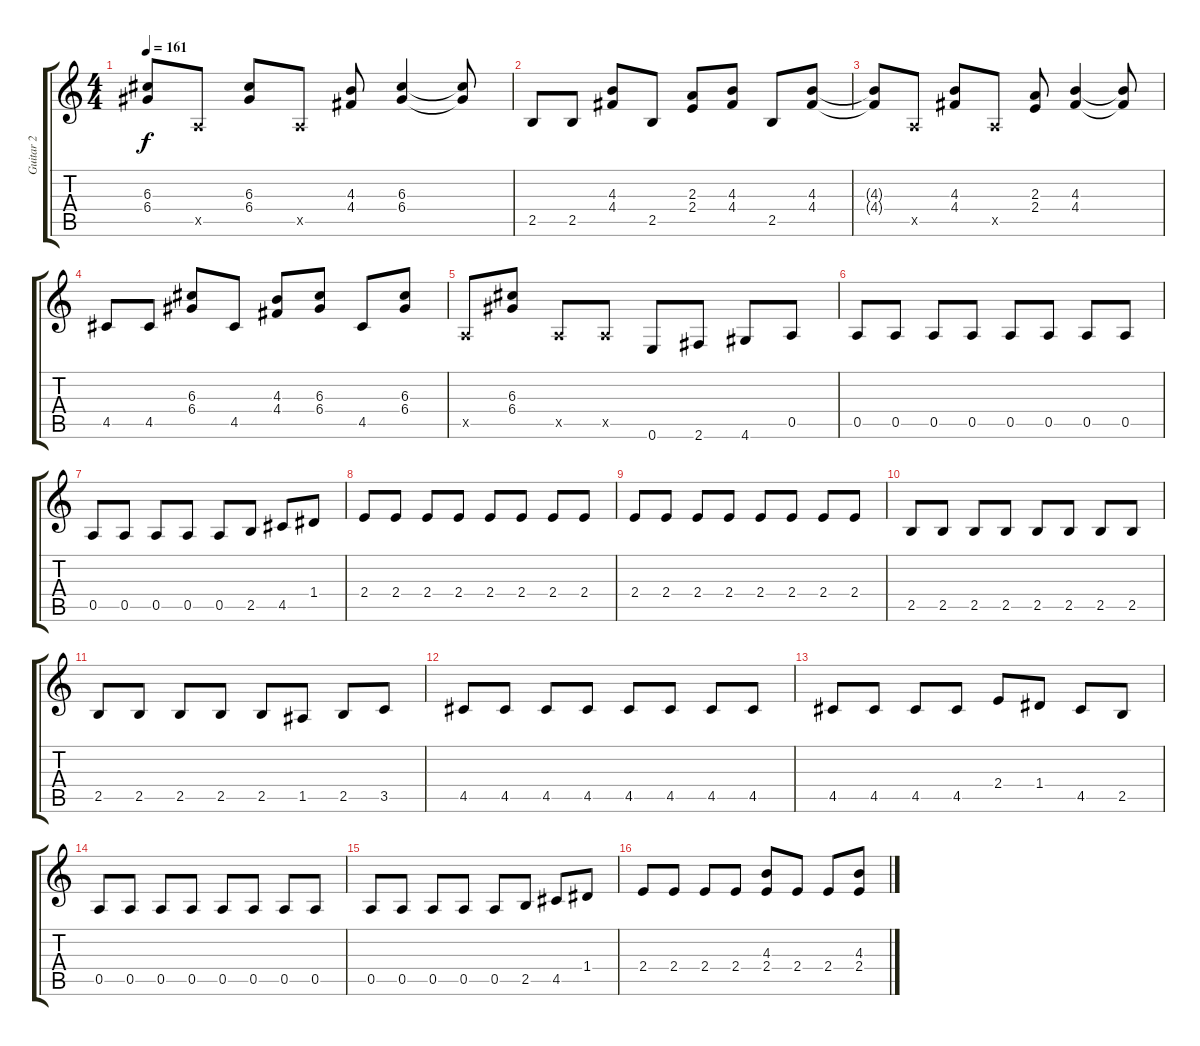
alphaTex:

\track ("Guitar 2" "Guitar 2") {instrument distortionguitar}
\staff {score tabs}
\tuning (E4 B3 G3 D3 A2 E2) {hide}
\ts (4 4)
\tempo 161
\clef g2
\ks c
(6.3{t} 6.4{t}).8{dy f} 0.5{x}.8 (6.3 6.4).8 0.5{x}.8 (4.3 4.4).8 (6.3 6.4).4 (6.3{t} 6.4{t}).8 |
2.5.8 2.5.8 (4.3 4.4).8 2.5.8 (2.3 2.4).8 (4.3 4.4).8 2.5.8 (4.3 4.4).8 |
(4.3{t} 4.4{t}).8 0.5{x}.8 (4.3 4.4).8 0.5{x}.8 (2.3 2.4).8 (4.3 4.4).4 (4.3{t} 4.4{t}).8 |
4.5.8 4.5.8 (6.3 6.4).8 4.5.8 (4.3 4.4).8 (6.3 6.4).8 4.5.8 (6.3 6.4).8 |
0.5{x}.8 (6.3 6.4).8 0.5{x}.8 0.5{x}.8 0.6.8 2.6.8 4.6.8 0.5.8 |
0.5.8 0.5.8 0.5.8 0.5.8 0.5.8 0.5.8 0.5.8 0.5.8 |
0.5.8 0.5.8 0.5.8 0.5.8 0.5.8 2.5.8 4.5.8 1.4.8 |
2.4.8 2.4.8 2.4.8 2.4.8 2.4.8 2.4.8 2.4.8 2.4.8 |
2.4.8 2.4.8 2.4.8 2.4.8 2.4.8 2.4.8 2.4.8 2.4.8 |
2.5.8 2.5.8 2.5.8 2.5.8 2.5.8 2.5.8 2.5.8 2.5.8 |
2.5.8 2.5.8 2.5.8 2.5.8 2.5.8 1.5.8 2.5.8 3.5.8 |
4.5.8 4.5.8 4.5.8 4.5.8 4.5.8 4.5.8 4.5.8 4.5.8 |
4.5.8 4.5.8 4.5.8 4.5.8 2.4.8 1.4.8 4.5.8 2.5.8 |
0.5.8 0.5.8 0.5.8 0.5.8 0.5.8 0.5.8 0.5.8 0.5.8 |
0.5.8 0.5.8 0.5.8 0.5.8 0.5.8 2.5.8 4.5.8 1.4.8 |
2.4.8 2.4.8 2.4.8 2.4.8 (4.3 2.4).8 2.4.8 2.4.8 (4.3 2.4).8
